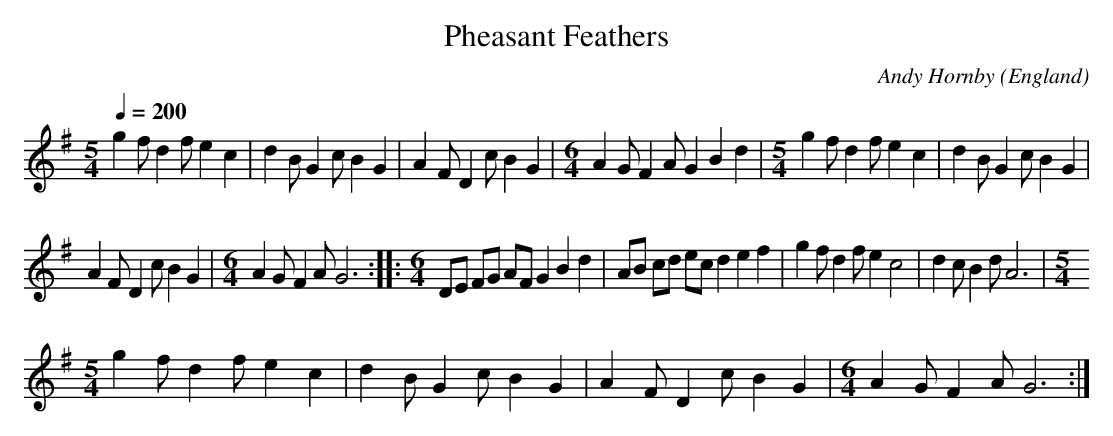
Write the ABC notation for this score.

X:1
T:Pheasant Feathers
C:Andy Hornby
M:5/4
O:England
Q:1/4=200
K:G major
g2f d2f e2 c2 | d2B G2c B2 G2 | A2F D2c B2 G2 | [M:6/4] \
A2G F2A G2 B2 d2 | [M:5/4] \
g2f d2f e2 c2 | d2B G2c B2 G2 |
A2F D2c B2 G2 | [M:6/4] \
A2G F2A G6 :: [M:6/4] \
DE FG AF G2 B2 d2 | AB cd ec d2 e2 f2 | \
g2f d2f e2 c4 | d2c B2d A6 | [M:5/4]
g2f d2f e2 c2 | d2B G2c B2 G2 | \
A2F D2c B2 G2 | [M:6/4] \
A2G F2A G6 :|
